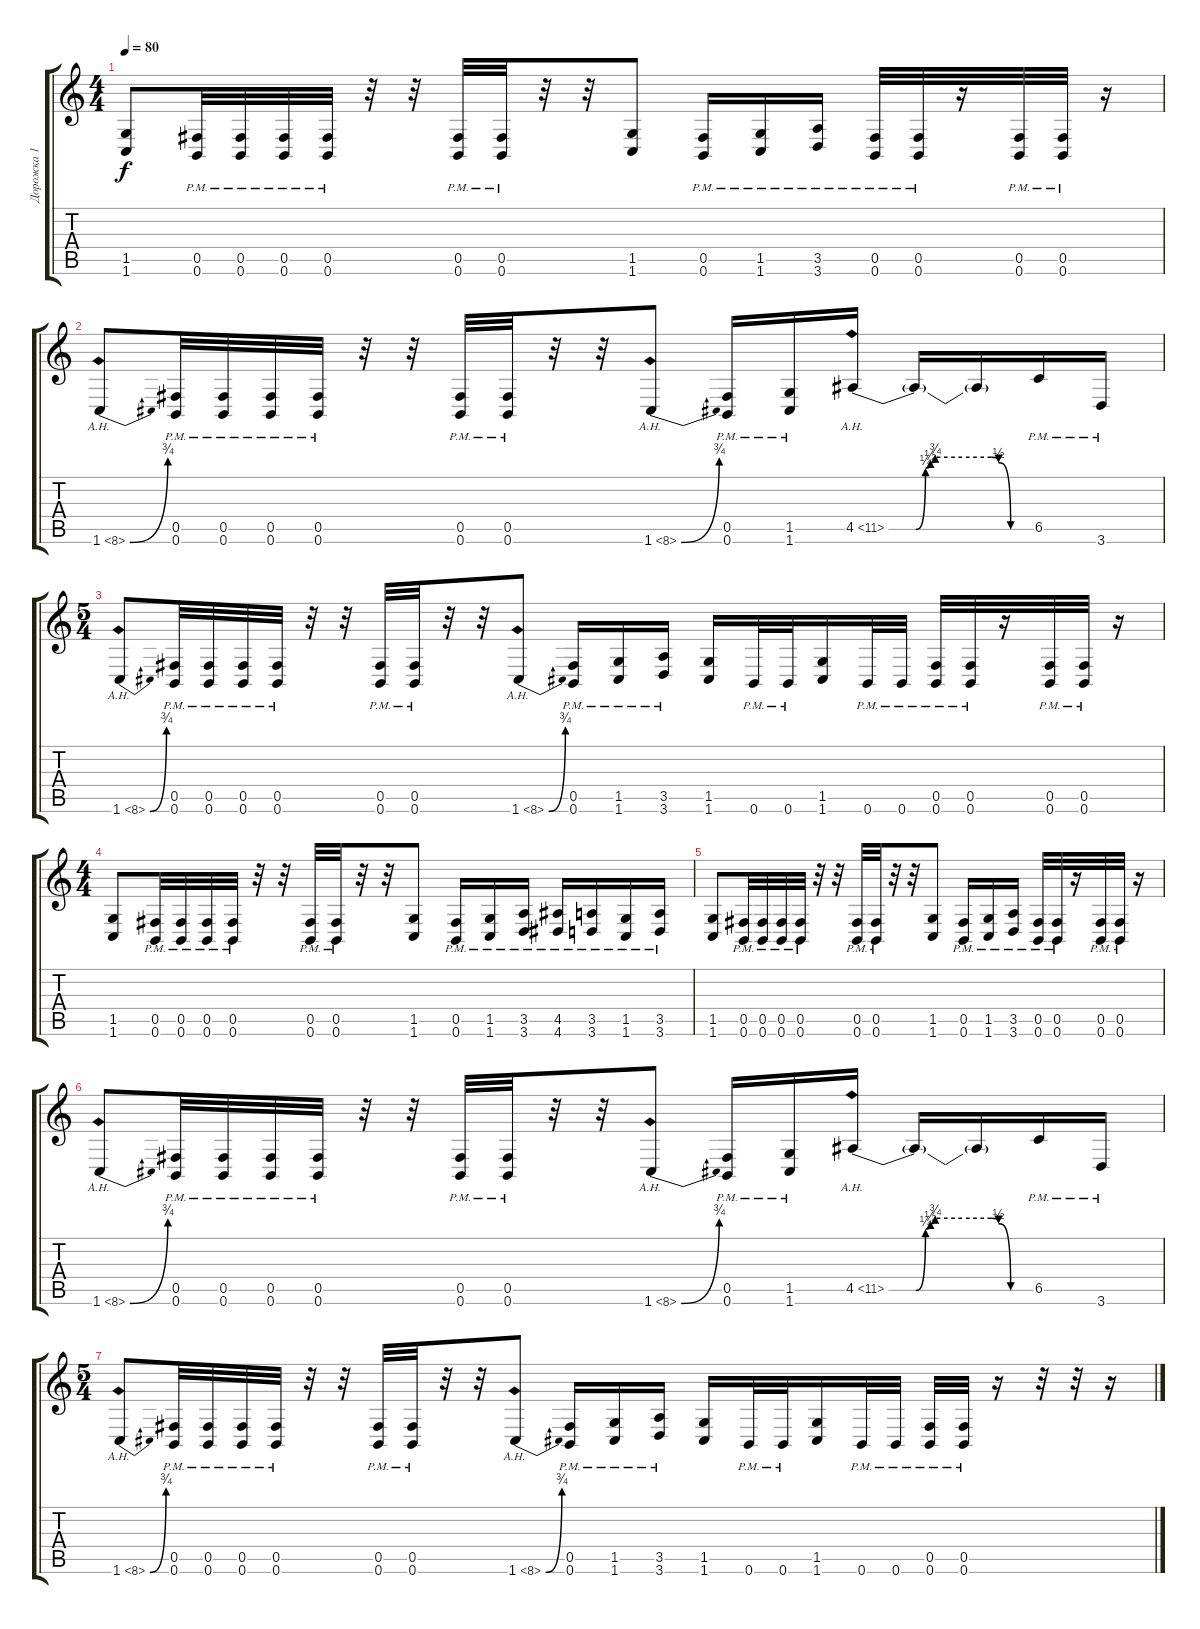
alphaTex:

\track ("Дорожка 1" "Дорожка 1") {instrument distortionguitar}
\staff {score tabs}
\tuning (Db4 Ab3 E3 B2 Gb2 B1) {hide}
\ts (4 4)
\tempo 80
\clef g2
\ks c
(1.5 1.6).8{dy f} (0.5{pm} 0.6).32 (0.5{pm} 0.6).32 (0.5{pm} 0.6).32 (0.5{pm} 0.6).32 r.32 r.32 (0.5{pm} 0.6).32 (0.5{pm} 0.6).32 r.32 r.32 (1.5 1.6).8 (0.5{pm} 0.6{pm}).16 (1.5{pm} 1.6{pm}).16 (3.5{pm} 3.6{pm}).16 (0.5{pm} 0.6).32 (0.5{pm} 0.6{pm}).32 r.16 (0.5{pm} 0.6{pm}).32 (0.5{pm} 0.6).32 r.16 |
1.6{be (bend 0 0 60 3) ah 7}.8 (0.5{pm} 0.6).32 (0.5{pm} 0.6).32 (0.5{pm} 0.6).32 (0.5{pm} 0.6).32 r.32 r.32 (0.5{pm} 0.6).32 (0.5{pm} 0.6).32 r.32 r.32 1.6{be (bend 0 0 60 3) ah 7}.8 (0.5{pm} 0.6{pm}).16 (1.5{pm} 1.6{pm}).16 4.5{be (custom 0 0 11 0 15 1 17 2 19 3 30 3 42 3 45 2 50 0 60 0) ah 7}.16 4.5{t}.16 4.5{t}.16 6.5{pm}.16 3.6{pm}.16 |
\ts (5 4)
1.6{be (bend 0 0 60 3) ah 7}.8 (0.5{pm} 0.6).32 (0.5{pm} 0.6).32 (0.5{pm} 0.6).32 (0.5{pm} 0.6).32 r.32 r.32 (0.5{pm} 0.6).32 (0.5{pm} 0.6).32 r.32 r.32 1.6{be (bend 0 0 60 3) ah 7}.8 (0.5{pm} 0.6{pm}).16 (1.5{pm} 1.6{pm}).16 (3.5{pm} 3.6{pm}).16 (1.5 1.6).16 0.6{pm}.32 0.6{pm}.32 (1.5 1.6).16 0.6{pm}.32 0.6{pm}.32 (0.5{pm} 0.6).32 (0.5{pm} 0.6{pm}).32 r.16 (0.5{pm} 0.6{pm}).32 (0.5{pm} 0.6{pm}).32 r.16 |
\ts (4 4)
(1.5 1.6).8 (0.5{pm} 0.6).32 (0.5{pm} 0.6).32 (0.5{pm} 0.6).32 (0.5{pm} 0.6).32 r.32 r.32 (0.5{pm} 0.6).32 (0.5{pm} 0.6).32 r.32 r.32 (1.5 1.6).8 (0.5{pm} 0.6{pm}).16 (1.5{pm} 1.6{pm}).16 (3.5{pm} 3.6{pm}).16 (4.5{pm} 4.6{pm}).16 (3.5{pm} 3.6{pm}).16 (1.5{pm} 1.6{pm}).16 (3.5{pm} 3.6{pm}).16 |
(1.5 1.6).8 (0.5{pm} 0.6).32 (0.5{pm} 0.6).32 (0.5{pm} 0.6).32 (0.5{pm} 0.6).32 r.32 r.32 (0.5{pm} 0.6).32 (0.5{pm} 0.6).32 r.32 r.32 (1.5 1.6).8 (0.5{pm} 0.6{pm}).16 (1.5{pm} 1.6{pm}).16 (3.5{pm} 3.6{pm}).16 (0.5{pm} 0.6).32 (0.5{pm} 0.6{pm}).32 r.16 (0.5{pm} 0.6{pm}).32 (0.5{pm} 0.6).32 r.16 |
1.6{be (bend 0 0 60 3) ah 7}.8 (0.5{pm} 0.6).32 (0.5{pm} 0.6).32 (0.5{pm} 0.6).32 (0.5{pm} 0.6).32 r.32 r.32 (0.5{pm} 0.6).32 (0.5{pm} 0.6).32 r.32 r.32 1.6{be (bend 0 0 60 3) ah 7}.8 (0.5{pm} 0.6{pm}).16 (1.5{pm} 1.6{pm}).16 4.5{be (custom 0 0 11 0 15 1 17 2 19 3 30 3 42 3 45 2 50 0 60 0) ah 7}.16 4.5{t}.16 4.5{t}.16 6.5{pm}.16 3.6{pm}.16 |
\ts (5 4)
1.6{be (bend 0 0 60 3) ah 7}.8 (0.5{pm} 0.6).32 (0.5{pm} 0.6).32 (0.5{pm} 0.6).32 (0.5{pm} 0.6).32 r.32 r.32 (0.5{pm} 0.6).32 (0.5{pm} 0.6).32 r.32 r.32 1.6{be (bend 0 0 60 3) ah 7}.8 (0.5{pm} 0.6{pm}).16 (1.5{pm} 1.6{pm}).16 (3.5{pm} 3.6{pm}).16 (1.5 1.6).16 0.6{pm}.32 0.6{pm}.32 (1.5 1.6).16 0.6{pm}.32 0.6{pm}.32 (0.5{pm} 0.6).32 (0.5{pm} 0.6{pm}).32 r.16 r.32 r.32 r.16
